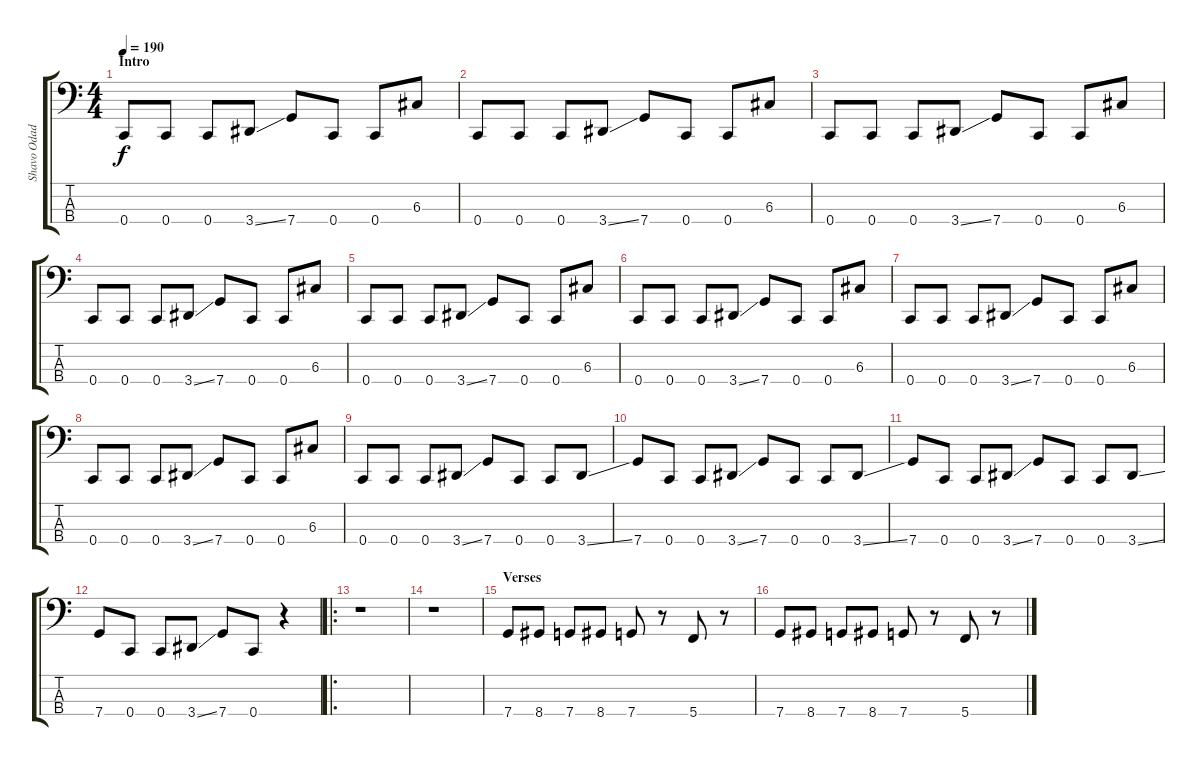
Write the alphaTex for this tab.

\track ("Shavo Odadijan" "Shavo Odad") {instrument electricbassfinger}
\staff {score tabs}
\tuning (F2 C2 G1 C1) {hide}
\ts (4 4)
\section ("" "Intro")
\tempo 190
\clef f4
\ks c
0.4.8{dy f instrument electricbassfinger} 0.4.8 0.4.8 3.4{ss}.8 7.4.8 0.4.8 0.4.8 6.3.8 |
0.4.8 0.4.8 0.4.8 3.4{ss}.8 7.4.8 0.4.8 0.4.8 6.3.8 |
0.4.8 0.4.8 0.4.8 3.4{ss}.8 7.4.8 0.4.8 0.4.8 6.3.8 |
0.4.8 0.4.8 0.4.8 3.4{ss}.8 7.4.8 0.4.8 0.4.8 6.3.8 |
0.4.8 0.4.8 0.4.8 3.4{ss}.8 7.4.8 0.4.8 0.4.8 6.3.8 |
0.4.8 0.4.8 0.4.8 3.4{ss}.8 7.4.8 0.4.8 0.4.8 6.3.8 |
0.4.8 0.4.8 0.4.8 3.4{ss}.8 7.4.8 0.4.8 0.4.8 6.3.8 |
0.4.8 0.4.8 0.4.8 3.4{ss}.8 7.4.8 0.4.8 0.4.8 6.3.8 |
0.4.8 0.4.8 0.4.8 3.4{ss}.8 7.4.8 0.4.8 0.4.8 3.4{ss}.8 |
7.4.8 0.4.8 0.4.8 3.4{ss}.8 7.4.8 0.4.8 0.4.8 3.4{ss}.8 |
7.4.8 0.4.8 0.4.8 3.4{ss}.8 7.4.8 0.4.8 0.4.8 3.4{ss}.8 |
7.4.8 0.4.8 0.4.8 3.4{ss}.8 7.4.8 0.4.8 r.4 |
\ro
r.1 |
r.1 |
\section ("" "Verses")
7.4.8 8.4.8 7.4.8 8.4.8 7.4.8 r.8 5.4.8 r.8 |
7.4.8 8.4.8 7.4.8 8.4.8 7.4.8 r.8 5.4.8 r.8
